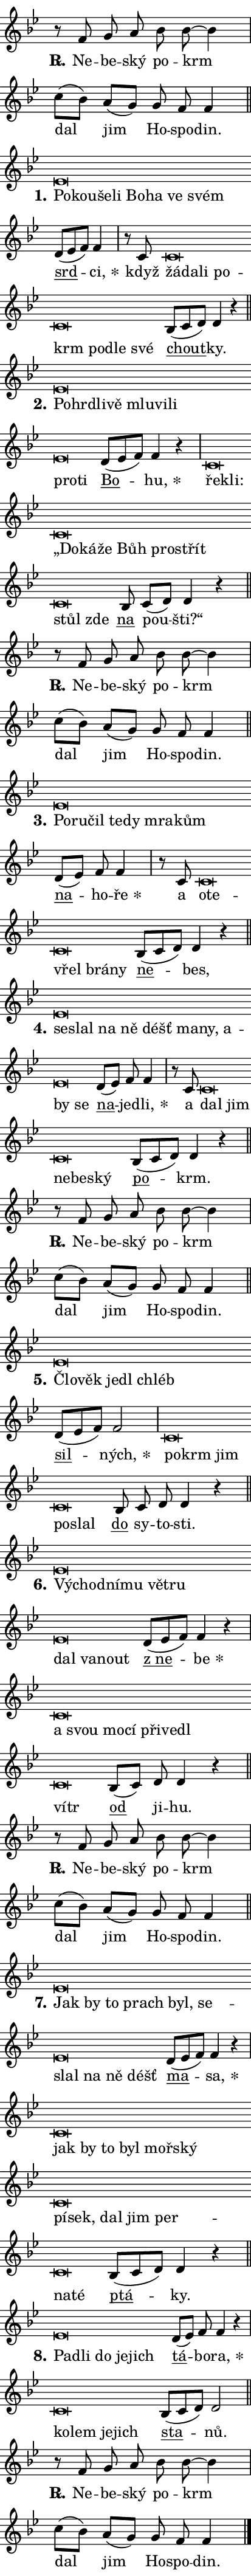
\version "2.22.1"
\header { tagline = "" }
\paper {
  indent = 0\cm
  top-margin = 0\cm
  right-margin = 0\cm
  bottom-margin = 0\cm
  left-margin = 0\cm
  paper-width = 7\cm
  page-breaking = #ly:one-page-breaking
  system-system-spacing.basic-distance = #11
  score-system-spacing.basic-distance = #11
  ragged-last = ##f
}


%% Author: Thomas Morley
%% https://lists.gnu.org/archive/html/lilypond-user/2020-05/msg00002.html
#(define (line-position grob)
"Returns position of @var[grob} in current system:
   @code{'start}, if at first time-step
   @code{'end}, if at last time-step
   @code{'middle} otherwise
"
  (let* ((col (ly:item-get-column grob))
         (ln (ly:grob-object col 'left-neighbor))
         (rn (ly:grob-object col 'right-neighbor))
         (col-to-check-left (if (ly:grob? ln) ln col))
         (col-to-check-right (if (ly:grob? rn) rn col))
         (break-dir-left
           (and
             (ly:grob-property col-to-check-left 'non-musical #f)
             (ly:item-break-dir col-to-check-left)))
         (break-dir-right
           (and
             (ly:grob-property col-to-check-right 'non-musical #f)
             (ly:item-break-dir col-to-check-right))))
        (cond ((eqv? 1 break-dir-left) 'start)
              ((eqv? -1 break-dir-right) 'end)
              (else 'middle))))

#(define (tranparent-at-line-position vctor)
  (lambda (grob)
  "Relying on @code{line-position} select the relevant enry from @var{vctor}.
Used to determine transparency,"
    (case (line-position grob)
      ((end) (not (vector-ref vctor 0)))
      ((middle) (not (vector-ref vctor 1)))
      ((start) (not (vector-ref vctor 2))))))

noteHeadBreakVisibility =
#(define-music-function (break-visibility)(vector?)
"Makes @code{NoteHead}s transparent relying on @var{break-visibility}"
#{
  \override NoteHead.transparent =
    #(tranparent-at-line-position break-visibility)
#})

#(define delete-ledgers-for-transparent-note-heads
  (lambda (grob)
    "Reads whether a @code{NoteHead} is transparent.
If so this @code{NoteHead} is removed from @code{'note-heads} from
@var{grob}, which is supposed to be @code{LedgerLineSpanner}.
As a result ledgers are not printed for this @code{NoteHead}"
    (let* ((nhds-array (ly:grob-object grob 'note-heads))
           (nhds-list
             (if (ly:grob-array? nhds-array)
                 (ly:grob-array->list nhds-array)
                 '()))
           ;; Relies on the transparent-property being done before
           ;; Staff.LedgerLineSpanner.after-line-breaking is executed.
           ;; This is fragile ...
           (to-keep
             (remove
               (lambda (nhd)
                 (ly:grob-property nhd 'transparent #f))
               nhds-list)))
      ;; TODO find a better method to iterate over grob-arrays, similiar
      ;; to filter/remove etc for lists
      ;; For now rebuilt from scratch
      (set! (ly:grob-object grob 'note-heads)  '())
      (for-each
        (lambda (nhd)
          (ly:pointer-group-interface::add-grob grob 'note-heads nhd))
        to-keep))))

hideNotes = {
  \noteHeadBreakVisibility #begin-of-line-visible
}
unHideNotes = {
  \noteHeadBreakVisibility #all-visible
}

% work-around for resetting accidentals
% https://lilypond.org/doc/v2.23/Documentation/notation/displaying-rhythms#unmetered-music
cadenzaMeasure = {
  \cadenzaOff
  \partial 1024 s1024
  \cadenzaOn
}

#(define-markup-command (accent layout props text) (markup?)
  "Underline accented syllable"
  (interpret-markup layout props
    #{\markup \override #'(offset . 4.3) \underline { #text }#}))

responsum = \markup \concat {
  "R" \hspace #-1.05 \path #0.1 #'((moveto 0 0.07) (lineto 0.9 0.8)) \hspace #0.05 "."
}

\layout {
    \context {
        \Staff
        \remove "Time_signature_engraver"
        \override LedgerLineSpanner.after-line-breaking = #delete-ledgers-for-transparent-note-heads
    }
    \context {
        \Voice {
            \override NoteHead.output-attributes = #'((class . "notehead"))
            \override Hairpin.height = #0.55
        }
    }
    \context {
        \Lyrics {
            \override StanzaNumber.output-attributes = #'((class . "stanzanumber"))
            \override LyricSpace.minimum-distance = #0.9
            \override LyricText.font-name = #"TeX Gyre Schola"
            \override LyricText.font-size = 1
            \override StanzaNumber.font-name = #"TeX Gyre Schola Bold"
            \override StanzaNumber.font-size = 1
        }
    }
}

% magnetic-lyrics.ily
%
%   written by
%     Jean Abou Samra <jean@abou-samra.fr>
%     Werner Lemberg <wl@gnu.org>
%
%   adapted by
%     Jiri Hon <jiri.hon@gmail.com>
%
% Version 2022-Apr-15

% https://www.mail-archive.com/lilypond-user@gnu.org/msg149350.html

#(define (Left_hyphen_pointer_engraver context)
   "Collect syllable-hyphen-syllable occurrences in lyrics and store
them in properties.  This engraver only looks to the left.  For
example, if the lyrics input is @code{foo -- bar}, it does the
following.

@itemize @bullet
@item
Set the @code{text} property of the @code{LyricHyphen} grob between
@q{foo} and @q{bar} to @code{foo}.

@item
Set the @code{left-hyphen} property of the @code{LyricText} grob with
text @q{foo} to the @code{LyricHyphen} grob between @q{foo} and
@q{bar}.
@end itemize

Use this auxiliary engraver in combination with the
@code{lyric-@/text::@/apply-@/magnetic-@/offset!} hook."
   (let ((hyphen #f)
         (text #f))
     (make-engraver
      (acknowledgers
       ((lyric-syllable-interface engraver grob source-engraver)
        (set! text grob)))
      (end-acknowledgers
       ((lyric-hyphen-interface engraver grob source-engraver)
        ;(when (not (grob::has-interface grob 'lyric-space-interface))
          (set! hyphen grob)));)
      ((stop-translation-timestep engraver)
       (when (and text hyphen)
         (ly:grob-set-object! text 'left-hyphen hyphen))
       (set! text #f)
       (set! hyphen #f)))))

#(define (lyric-text::apply-magnetic-offset! grob)
   "If the space between two syllables is less than the value in
property @code{LyricText@/.details@/.squash-threshold}, move the right
syllable to the left so that it gets concatenated with the left
syllable.

Use this function as a hook for
@code{LyricText@/.after-@/line-@/breaking} if the
@code{Left_@/hyphen_@/pointer_@/engraver} is active."
   (let ((hyphen (ly:grob-object grob 'left-hyphen #f)))
     (when hyphen
       (let ((left-text (ly:spanner-bound hyphen LEFT)))
         (when (grob::has-interface left-text 'lyric-syllable-interface)
           (let* ((common (ly:grob-common-refpoint grob left-text X))
                  (this-x-ext (ly:grob-extent grob common X))
                  (left-x-ext
                   (begin
                     ;; Trigger magnetism for left-text.
                     (ly:grob-property left-text 'after-line-breaking)
                     (ly:grob-extent left-text common X)))
                  ;; `delta` is the gap width between two syllables.
                  (delta (- (interval-start this-x-ext)
                            (interval-end left-x-ext)))
                  (details (ly:grob-property grob 'details))
                  (threshold (assoc-get 'squash-threshold details 0.2)))
             (when (< delta threshold)
               (let* (;; We have to manipulate the input text so that
                      ;; ligatures crossing syllable boundaries are not
                      ;; disabled.  For languages based on the Latin
                      ;; script this is essentially a beautification.
                      ;; However, for non-Western scripts it can be a
                      ;; necessity.
                      (lt (ly:grob-property left-text 'text))
                      (rt (ly:grob-property grob 'text))
                      (is-space (grob::has-interface hyphen 'lyric-space-interface))
                      (space (if is-space " " ""))
                      (space-markup (grob-interpret-markup grob " "))
                      (space-size (interval-length (ly:stencil-extent space-markup X)))
                      (extra-delta (if is-space space-size 0))
                      ;; Append new syllable.
                      (ltrt-space (if (and (string? lt) (string? rt))
                                (string-append lt space rt)
                                (make-concat-markup (list lt space rt))))
                      ;; Right-align `ltrt` to the right side.
                      (ltrt-space-markup (grob-interpret-markup
                               grob
                               (make-translate-markup
                                (cons (interval-length this-x-ext) 0)
                                (make-right-align-markup ltrt-space)))))
                 (begin
                   ;; Don't print `left-text`.
                   (ly:grob-set-property! left-text 'stencil #f)
                   ;; Set text and stencil (which holds all collected
                   ;; syllables so far) and shift it to the left.
                   (ly:grob-set-property! grob 'text ltrt-space)
                   (ly:grob-set-property! grob 'stencil ltrt-space-markup)
                   (ly:grob-translate-axis! grob (- (- delta extra-delta)) X))))))))))


#(define (lyric-hyphen::displace-bounds-first grob)
   ;; Make very sure this callback isn't triggered too early.
   (let ((left (ly:spanner-bound grob LEFT))
         (right (ly:spanner-bound grob RIGHT)))
     (ly:grob-property left 'after-line-breaking)
     (ly:grob-property right 'after-line-breaking)
     (ly:lyric-hyphen::print grob)))

squashThreshold = #0.4

\layout {
  \context {
    \Lyrics
    \consists #Left_hyphen_pointer_engraver
    \override LyricText.after-line-breaking =
      #lyric-text::apply-magnetic-offset!
    \override LyricHyphen.stencil = #lyric-hyphen::displace-bounds-first
    \override LyricText.details.squash-threshold = \squashThreshold
    \override LyricHyphen.minimum-distance = 0
    \override LyricHyphen.minimum-length = \squashThreshold
  }
}

squash = \override LyricText.details.squash-threshold = 9999
unSquash = \override LyricText.details.squash-threshold = \squashThreshold

left = \override LyricText.self-alignment-X = #LEFT
unLeft = \revert LyricText.self-alignment-X

starOffset = #(lambda (grob) 
                (let ((x_offset (ly:self-alignment-interface::aligned-on-x-parent grob)))
                  (if (= x_offset 0) 0 (+ x_offset 1.2))))

star = #(define-music-function (syllable)(string?)
"Append star separator at the end of a syllable"
#{
  \once \override LyricText.X-offset = #starOffset
  \lyricmode { \markup {
    #syllable
    \override #'((font-name . "TeX Gyre Schola Bold")) \hspace #0.2 \lower #0.65 \larger "*"
  } }
#})

starAccent = #(define-music-function (syllable)(string?)
"Append star separator at the end of a syllable and make accent"
#{
  \once \override LyricText.X-offset = #starOffset
  \lyricmode { \markup {
    \accent #syllable
    \override #'((font-name . "TeX Gyre Schola Bold")) \hspace #0.2 \lower #0.65 \larger "*"
  } }
#})

breath = #(define-music-function (syllable)(string?)
"Append breathing indicator at the end of a syllable"
#{
  \lyricmode { \markup { #syllable "+" } }
#})

optionalBreath = #(define-music-function (syllable)(string?)
"Append optional breathing indicator at the end of a syllable"
#{
  \lyricmode { \markup { #syllable "(+)" } }
#})


\score {
    <<
        \new Voice = "melody" { \cadenzaOn \key bes \major \relative { r8 f' g a bes bes~ bes4 \cadenzaMeasure \bar "|" c8[( bes)] a[( g)] g f f4 \cadenzaMeasure \bar "||" \break }
\relative { es'\breve*1/16 \hideNotes \breve*1/16 \bar "" \breve*1/16 \bar "" \breve*1/16 \bar "" \breve*1/16 \bar "" \breve*1/16 \bar "" \breve*1/16 \breve*1/16 \bar "" \unHideNotes \bar "" d8[( es f)] f4 \cadenzaMeasure \bar "|" r8 c8 c\breve*1/16 \hideNotes \breve*1/16 \bar "" \breve*1/16 \bar "" \breve*1/16 \bar "" \breve*1/16 \bar "" \breve*1/16 \bar "" \breve*1/16 \breve*1/16 \bar "" \unHideNotes \bar "" bes8[( c d)] d4 r \cadenzaMeasure \bar "||" \break }
\relative { es'\breve*1/16 \hideNotes \breve*1/16 \bar "" \breve*1/16 \bar "" \breve*1/16 \bar "" \breve*1/16 \bar "" \breve*1/16 \bar "" \breve*1/16 \bar "" \breve*1/16 \breve*1/16 \bar "" \unHideNotes \bar "" d8[( es f)] f4 r \cadenzaMeasure \bar "|" c\breve*1/16 \hideNotes \breve*1/16 \bar "" \breve*1/16 \bar "" \breve*1/16 \bar "" \breve*1/16 \bar "" \breve*1/16 \bar "" \breve*1/16 \bar "" \breve*1/16 \bar "" \breve*1/16 \breve*1/16 \bar "" \unHideNotes \bar "" bes8 c[( d)] d4 r \cadenzaMeasure \bar "||" \break }
\relative { r8 f' g a bes bes~ bes4 \cadenzaMeasure \bar "|" c8[( bes)] a[( g)] g f f4 \cadenzaMeasure \bar "||" \break }
\relative { es'\breve*1/16 \hideNotes \breve*1/16 \bar "" \breve*1/16 \bar "" \breve*1/16 \bar "" \breve*1/16 \bar "" \breve*1/16 \breve*1/16 \bar "" \unHideNotes \bar "" d8[( es)] f f4 \cadenzaMeasure \bar "|" r8 c8 c\breve*1/16 \hideNotes \breve*1/16 \bar "" \breve*1/16 \bar "" \breve*1/16 \breve*1/16 \bar "" \unHideNotes \bar "" bes8[( c d)] d4 r \cadenzaMeasure \bar "||" \break }
\relative { es'\breve*1/16 \hideNotes \breve*1/16 \bar "" \breve*1/16 \bar "" \breve*1/16 \bar "" \breve*1/16 \bar "" \breve*1/16 \bar "" \breve*1/16 \bar "" \breve*1/16 \bar "" \breve*1/16 \breve*1/16 \bar "" \unHideNotes \bar "" d8[( es)] f f4 \cadenzaMeasure \bar "|" r8 c8 c\breve*1/16 \hideNotes \breve*1/16 \bar "" \breve*1/16 \bar "" \breve*1/16 \breve*1/16 \bar "" \unHideNotes \bar "" bes8[( c d)] d4 r \cadenzaMeasure \bar "||" \break }
\relative { r8 f' g a bes bes~ bes4 \cadenzaMeasure \bar "|" c8[( bes)] a[( g)] g f f4 \cadenzaMeasure \bar "||" \break }
\relative { es'\breve*1/16 \hideNotes \breve*1/16 \bar "" \breve*1/16 \bar "" \breve*1/16 \breve*1/16 \bar "" \unHideNotes \bar "" d8[( es f)] f2 \cadenzaMeasure \bar "|" c\breve*1/16 \hideNotes \breve*1/16 \bar "" \breve*1/16 \bar "" \breve*1/16 \breve*1/16 \bar "" \unHideNotes \bar "" bes8 c d d4 r \cadenzaMeasure \bar "||" \break }
\relative { es'\breve*1/16 \hideNotes \breve*1/16 \bar "" \breve*1/16 \bar "" \breve*1/16 \bar "" \breve*1/16 \bar "" \breve*1/16 \bar "" \breve*1/16 \bar "" \breve*1/16 \breve*1/16 \bar "" \unHideNotes \bar "" d8[( es f)] f4 r \cadenzaMeasure \bar "|" c\breve*1/16 \hideNotes \breve*1/16 \bar "" \breve*1/16 \bar "" \breve*1/16 \bar "" \breve*1/16 \bar "" \breve*1/16 \bar "" \breve*1/16 \bar "" \breve*1/16 \breve*1/16 \bar "" \unHideNotes \bar "" bes8[( c)] d d4 r \cadenzaMeasure \bar "||" \break }
\relative { r8 f' g a bes bes~ bes4 \cadenzaMeasure \bar "|" c8[( bes)] a[( g)] g f f4 \cadenzaMeasure \bar "||" \break }
\relative { es'\breve*1/16 \hideNotes \breve*1/16 \bar "" \breve*1/16 \bar "" \breve*1/16 \bar "" \breve*1/16 \bar "" \breve*1/16 \bar "" \breve*1/16 \bar "" \breve*1/16 \bar "" \breve*1/16 \breve*1/16 \bar "" \unHideNotes \bar "" d8[( es f)] f4 r \cadenzaMeasure \bar "|" c\breve*1/16 \hideNotes \breve*1/16 \bar "" \breve*1/16 \bar "" \breve*1/16 \bar "" \breve*1/16 \bar "" \breve*1/16 \bar "" \breve*1/16 \bar "" \breve*1/16 \bar "" \breve*1/16 \bar "" \breve*1/16 \bar "" \breve*1/16 \bar "" \breve*1/16 \breve*1/16 \bar "" \unHideNotes \bar "" bes8[( c d)] d4 r \cadenzaMeasure \bar "||" \break }
\relative { es'\breve*1/16 \hideNotes \breve*1/16 \bar "" \breve*1/16 \bar "" \breve*1/16 \breve*1/16 \bar "" \unHideNotes \bar "" d8[( es)] f f4 r \cadenzaMeasure \bar "|" c\breve*1/16 \hideNotes \breve*1/16 \bar "" \breve*1/16 \breve*1/16 \bar "" \unHideNotes \bar "" bes8[( c d)] d2 \cadenzaMeasure \bar "||" \break }
\relative { r8 f' g a bes bes~ bes4 \cadenzaMeasure \bar "|" c8[( bes)] a[( g)] g f f4 \cadenzaMeasure \bar "||" \break } \bar "|." }
        \new Lyrics \lyricsto "melody" { \lyricmode { \set stanza = \responsum
Ne -- be -- ský po -- krm dal jim Ho -- spo -- din.
\set stanza = "1."
\left Po -- \squash kou -- še -- li Bo -- ha ve svém \unLeft \unSquash \markup \accent srd -- \star ci, když \left žá -- \squash da -- li po -- krm pod -- le své \unLeft \unSquash \markup \accent chout -- ky.
\set stanza = "2."
\left Po -- \squash hrd -- li -- vě mlu -- vi -- li pro -- ti \unLeft \unSquash \markup \accent Bo -- \star hu, \left ře -- \squash kli: „Do -- ká -- že Bůh pro -- střít stůl zde \unLeft \unSquash \markup \accent na pou -- šti?“
\set stanza = \responsum
Ne -- be -- ský po -- krm dal jim Ho -- spo -- din.
\set stanza = "3."
\left Po -- \squash ru -- čil te -- dy mra -- kům \unLeft \unSquash \markup \accent na -- ho -- \star ře a \left o -- \squash te -- vřel brá -- ny \unLeft \unSquash \markup \accent ne -- bes,
\set stanza = "4."
\left se -- \squash slal na ně déšť ma -- ny, a -- by se \unLeft \unSquash \markup \accent na -- jed -- \star li, a \left dal \squash jim ne -- be -- ský \unLeft \unSquash \markup \accent po -- krm.
\set stanza = \responsum
Ne -- be -- ský po -- krm dal jim Ho -- spo -- din.
\set stanza = "5."
\left Člo -- \squash věk je -- dl chléb \unLeft \unSquash \markup \accent sil -- \star ných, \left po -- \squash krm jim po -- slal \unLeft \unSquash \markup \accent do sy -- to -- sti.
\set stanza = "6."
\left Vý -- \squash chod -- ní -- mu vě -- tru dal va -- nout \unLeft \unSquash \markup \accent "z ne" -- \star be \left a \squash svou mo -- cí při -- ve -- dl ví -- tr \unLeft \unSquash \markup \accent od ji -- hu.
\set stanza = \responsum
Ne -- be -- ský po -- krm dal jim Ho -- spo -- din.
\set stanza = "7."
\left Jak \squash by to prach byl, se -- slal na ně déšť \unLeft \unSquash \markup \accent ma -- \star sa, \left jak \squash by to byl moř -- ský pí -- sek, dal jim per -- na -- té \unLeft \unSquash \markup \accent ptá -- ky.
\set stanza = "8."
\left Pad -- \squash li do je -- jich \unLeft \unSquash \markup \accent tá -- bo -- \star ra, \left ko -- \squash lem je -- jich \unLeft \unSquash \markup \accent sta -- nů.
\set stanza = \responsum
Ne -- be -- ský po -- krm dal jim Ho -- spo -- din. } }
    >>
    \layout {}
}
